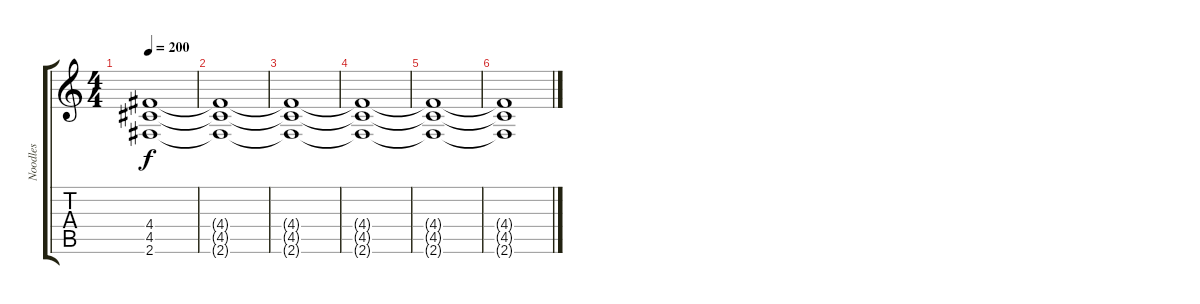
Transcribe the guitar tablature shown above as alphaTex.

\track ("Noodles" "Noodles") {instrument distortionguitar}
\staff {score tabs}
\tuning (E4 B3 G3 D3 A2 E2) {hide}
\ts (4 4)
\tempo 200
\clef g2
\ks c
(4.4{t} 4.5{t} 2.6{t}).1{dy f} |
(4.4{t} 4.5{t} 2.6{t}).1 |
(4.4{t} 4.5{t} 2.6{t}).1 |
(4.4{t} 4.5{t} 2.6{t}).1 |
(4.4{t} 4.5{t} 2.6{t}).1 |
(4.4{t} 4.5{t} 2.6{t}).1
